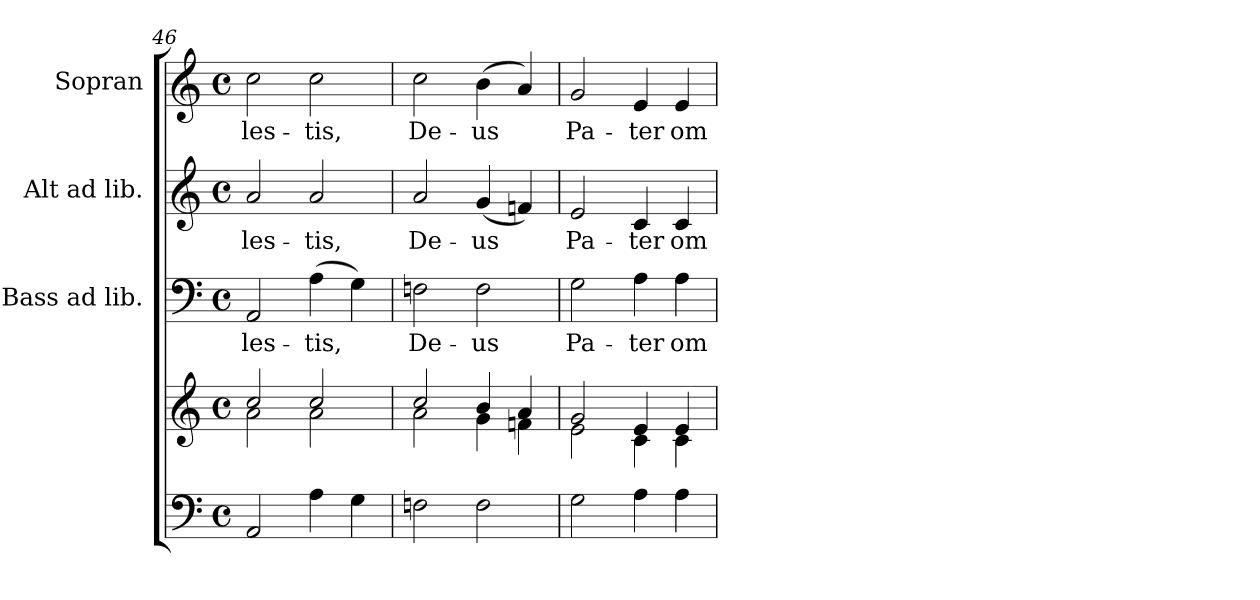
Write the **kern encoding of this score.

**kern	**kern	**kern	**text	**kern	**text	**kern	**text
*part4	*part4	*part3	*part3	*part2	*part2	*part1	*part1
*staff5	*staff4	*staff3	*staff3	*staff2	*staff2	*staff1	*staff1
*	*	*I"Bass ad lib.	*	*I"Alt ad lib.	*	*I"Sopran	*
*	*	*I'B.	*	*I'A.	*	*I'S.	*
*clefF4	*clefG2	*clefF4	*	*clefG2	*	*clefG2	*
*k[]	*k[]	*k[]	*	*k[]	*	*k[]	*
*C:	*C:	*C:	*	*C:	*	*C:	*
*M4/4	*M4/4	*M4/4	*	*M4/4	*	*M4/4	*
*met(c)	*met(c)	*met(c)	*	*met(c)	*	*met(c)	*
=46	=46	=46	=46	=46	=46	=46	=46
*	*^	*	*	*	*	*	*
!	!	!	!	!LO:LY:b	!	!LO:LY:b	!	!LO:LY:b
2AA/	2cc/	2a\	2AA/	-les-	2a/	-les-	2cc\	-les-
!	!	!	!	!LO:LY:b	!	!LO:LY:b	!	!LO:LY:b
4A\	2cc/	2a\	(>4A\	-tis,	2a/	-tis,	2cc\	-tis,
4G\	.	.	4G\)	.	.	.	.	.
=47	=47	=47	=47	=47	=47	=47	=47	=47
!	!	!	!	!LO:LY:b	!	!LO:LY:b	!	!LO:LY:b
2Fn\	2cc/	2a\	2Fn\	De-	2a/	De-	2cc\	De-
!	!	!	!	!LO:LY:b	!	!LO:LY:b	!	!LO:LY:b
2F\	4b/	4g\	2F\	-us	(<4g/	-us	(>4b\	-us
.	4a/	4fn\	.	.	4fn/)	.	4a/)	.
=48	=48	=48	=48	=48	=48	=48	=48	=48
!	!	!	!	!LO:LY:b	!	!LO:LY:b	!	!LO:LY:b
2G\	2g/	2e\	2G\	Pa-	2e/	Pa-	2g/	Pa-
!	!	!	!	!LO:LY:b	!	!LO:LY:b	!	!LO:LY:b
4A\	4e/	4c\	4A\	-ter	4c/	-ter	4e/	-ter
!	!	!	!	!LO:LY:b	!	!LO:LY:b	!	!LO:LY:b
4A\	4e/	4c\	4A\	om-	4c/	om-	4e/	om-
*	*v	*v	*	*	*	*	*	*
=	=	=	=	=	=	=	=
*-	*-	*-	*-	*-	*-	*-	*-
